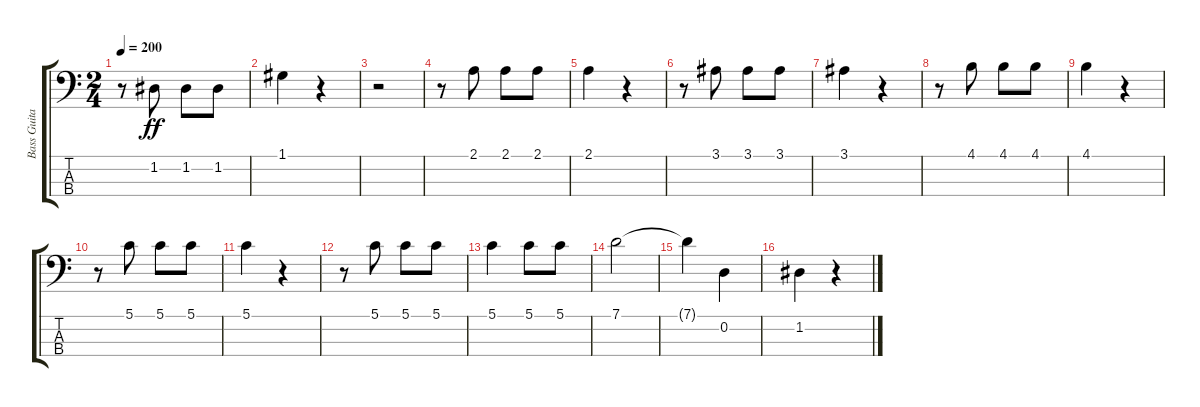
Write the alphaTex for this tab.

\track ("Bass Guitar" "Bass Guita") {instrument electricbassfinger}
\staff {score tabs}
\tuning (G2 D2 A1 E1) {hide}
\ts (2 4)
\tempo 200
\clef f4
\ks c
r.8{dy ff} 1.2.8 1.2.8 1.2.8 |
1.1.4 r.4 |
r.2 |
r.8 2.1.8 2.1.8 2.1.8 |
2.1.4 r.4 |
r.8 3.1.8 3.1.8 3.1.8 |
3.1.4 r.4 |
r.8 4.1.8 4.1.8 4.1.8 |
4.1.4 r.4 |
r.8 5.1.8 5.1.8 5.1.8 |
5.1.4 r.4 |
r.8 5.1.8 5.1.8 5.1.8 |
5.1.4 5.1.8 5.1.8 |
7.1.2 |
7.1{t}.4 0.2.4 |
1.2.4 r.4
